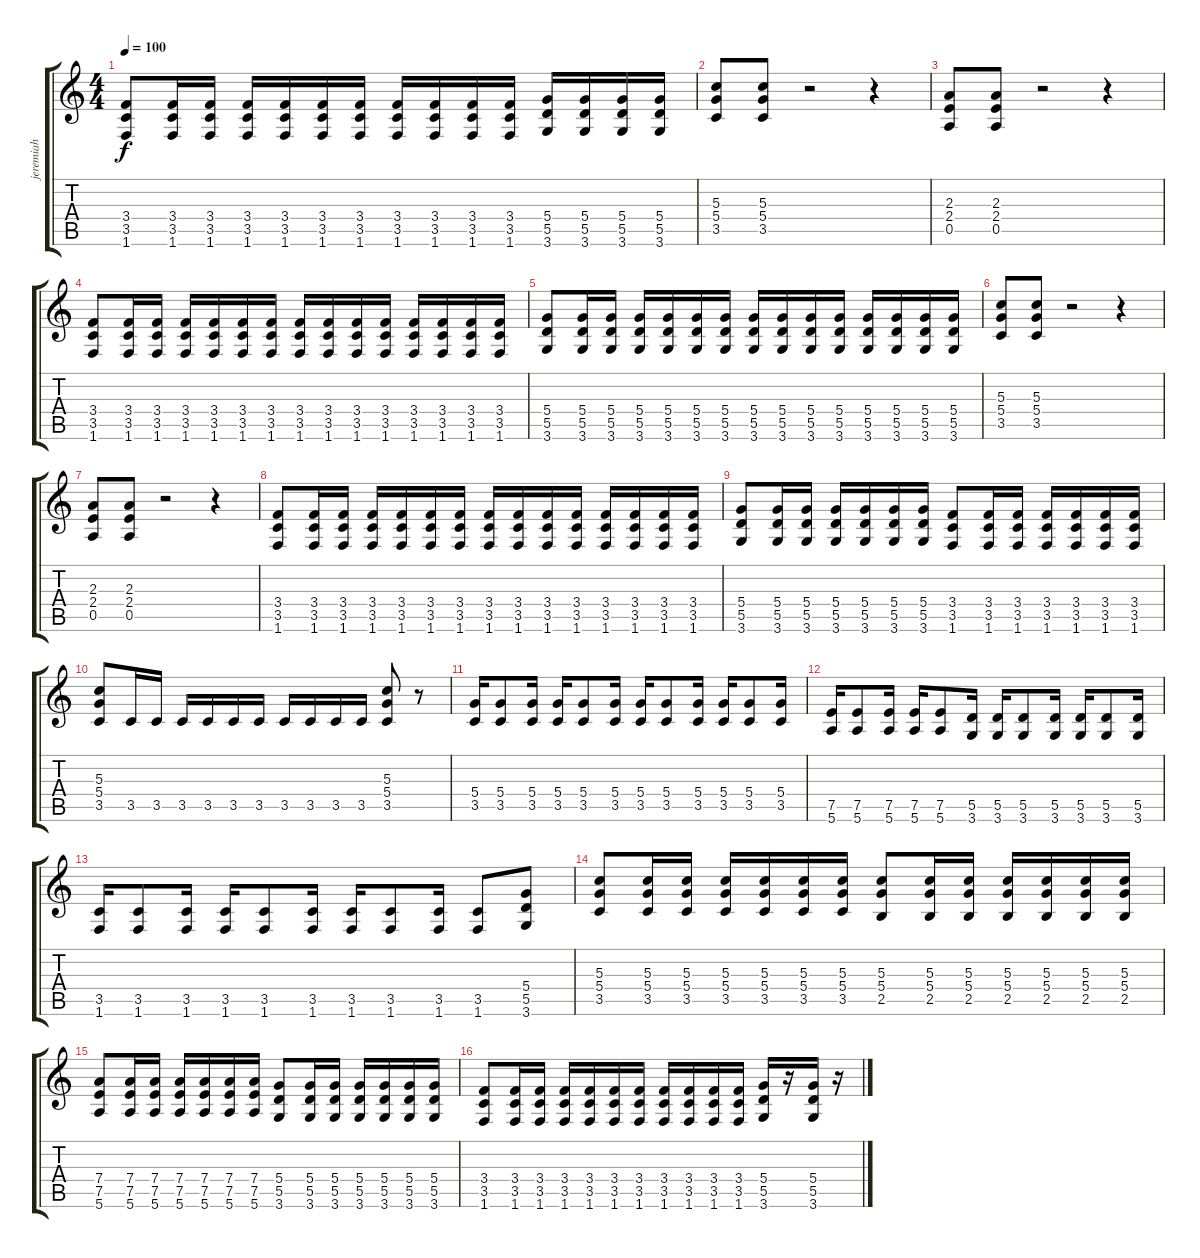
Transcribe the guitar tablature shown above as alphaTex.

\track ("jeremiah" "jeremiah") {instrument distortionguitar}
\staff {score tabs}
\tuning (E4 B3 G3 D3 A2 E2) {hide}
\ts (4 4)
\tempo 100
\clef g2
\ks c
(3.4 3.5 1.6).8{dy f} (3.4 3.5 1.6).16 (3.4 3.5 1.6).16 (3.4 3.5 1.6).16 (3.4 3.5 1.6).16 (3.4 3.5 1.6).16 (3.4 3.5 1.6).16 (3.4 3.5 1.6).16 (3.4 3.5 1.6).16 (3.4 3.5 1.6).16 (3.4 3.5 1.6).16 (5.4 5.5 3.6).16 (5.4 5.5 3.6).16 (5.4 5.5 3.6).16 (5.4 5.5 3.6).16 |
(5.3 5.4 3.5).8 (5.3 5.4 3.5).8 r.2 r.4 |
(2.3 2.4 0.5).8 (2.3 2.4 0.5).8 r.2 r.4 |
(3.4 3.5 1.6).8 (3.4 3.5 1.6).16 (3.4 3.5 1.6).16 (3.4 3.5 1.6).16 (3.4 3.5 1.6).16 (3.4 3.5 1.6).16 (3.4 3.5 1.6).16 (3.4 3.5 1.6).16 (3.4 3.5 1.6).16 (3.4 3.5 1.6).16 (3.4 3.5 1.6).16 (3.4 3.5 1.6).16 (3.4 3.5 1.6).16 (3.4 3.5 1.6).16 (3.4 3.5 1.6).16 |
(5.4 5.5 3.6).8 (5.4 5.5 3.6).16 (5.4 5.5 3.6).16 (5.4 5.5 3.6).16 (5.4 5.5 3.6).16 (5.4 5.5 3.6).16 (5.4 5.5 3.6).16 (5.4 5.5 3.6).16 (5.4 5.5 3.6).16 (5.4 5.5 3.6).16 (5.4 5.5 3.6).16 (5.4 5.5 3.6).16 (5.4 5.5 3.6).16 (5.4 5.5 3.6).16 (5.4 5.5 3.6).16 |
(5.3 5.4 3.5).8 (5.3 5.4 3.5).8 r.2 r.4 |
(2.3 2.4 0.5).8 (2.3 2.4 0.5).8 r.2 r.4 |
(3.4 3.5 1.6).8 (3.4 3.5 1.6).16 (3.4 3.5 1.6).16 (3.4 3.5 1.6).16 (3.4 3.5 1.6).16 (3.4 3.5 1.6).16 (3.4 3.5 1.6).16 (3.4 3.5 1.6).16 (3.4 3.5 1.6).16 (3.4 3.5 1.6).16 (3.4 3.5 1.6).16 (3.4 3.5 1.6).16 (3.4 3.5 1.6).16 (3.4 3.5 1.6).16 (3.4 3.5 1.6).16 |
(5.4 5.5 3.6).8 (5.4 5.5 3.6).16 (5.4 5.5 3.6).16 (5.4 5.5 3.6).16 (5.4 5.5 3.6).16 (5.4 5.5 3.6).16 (5.4 5.5 3.6).16 (3.4 3.5 1.6).8 (3.4 3.5 1.6).16 (3.4 3.5 1.6).16 (3.4 3.5 1.6).16 (3.4 3.5 1.6).16 (3.4 3.5 1.6).16 (3.4 3.5 1.6).16 |
(5.3 5.4 3.5).8 3.5.16{instrument electricguitarmuted} 3.5.16 3.5.16 3.5.16 3.5.16 3.5.16 3.5.16 3.5.16 3.5.16 3.5.16 (5.3 5.4 3.5).8{instrument distortionguitar} r.8 |
(5.4 3.5).16{instrument electricguitarmuted} (5.4 3.5).8 (5.4 3.5).16 (5.4 3.5).16 (5.4 3.5).8 (5.4 3.5).16 (5.4 3.5).16 (5.4 3.5).8 (5.4 3.5).16 (5.4 3.5).16 (5.4 3.5).8 (5.4 3.5).16 |
(7.5 5.6).16 (7.5 5.6).8 (7.5 5.6).16 (7.5 5.6).16 (7.5 5.6).8 (5.5 3.6).16 (5.5 3.6).16 (5.5 3.6).8 (5.5 3.6).16 (5.5 3.6).16 (5.5 3.6).8 (5.5 3.6).16 |
(3.5 1.6).16 (3.5 1.6).8 (3.5 1.6).16 (3.5 1.6).16 (3.5 1.6).8 (3.5 1.6).16 (3.5 1.6).16 (3.5 1.6).8 (3.5 1.6).16 (3.5 1.6).8 (5.4 5.5 3.6).8{instrument distortionguitar} |
(5.3 5.4 3.5).8 (5.3 5.4 3.5).16 (5.3 5.4 3.5).16 (5.3 5.4 3.5).16 (5.3 5.4 3.5).16 (5.3 5.4 3.5).16 (5.3 5.4 3.5).16 (5.3 5.4 2.5).8 (5.3 5.4 2.5).16 (5.3 5.4 2.5).16 (5.3 5.4 2.5).16 (5.3 5.4 2.5).16 (5.3 5.4 2.5).16 (5.3 5.4 2.5).16 |
(7.4 7.5 5.6).8 (7.4 7.5 5.6).16 (7.4 7.5 5.6).16 (7.4 7.5 5.6).16 (7.4 7.5 5.6).16 (7.4 7.5 5.6).16 (7.4 7.5 5.6).16 (5.4 5.5 3.6).8 (5.4 5.5 3.6).16 (5.4 5.5 3.6).16 (5.4 5.5 3.6).16 (5.4 5.5 3.6).16 (5.4 5.5 3.6).16 (5.4 5.5 3.6).16 |
(3.4 3.5 1.6).8 (3.4 3.5 1.6).16 (3.4 3.5 1.6).16 (3.4 3.5 1.6).16 (3.4 3.5 1.6).16 (3.4 3.5 1.6).16 (3.4 3.5 1.6).16 (3.4 3.5 1.6).16 (3.4 3.5 1.6).16 (3.4 3.5 1.6).16 (3.4 3.5 1.6).16 (5.4 5.5 3.6).16 r.16 (5.4 5.5 3.6).16 r.16
